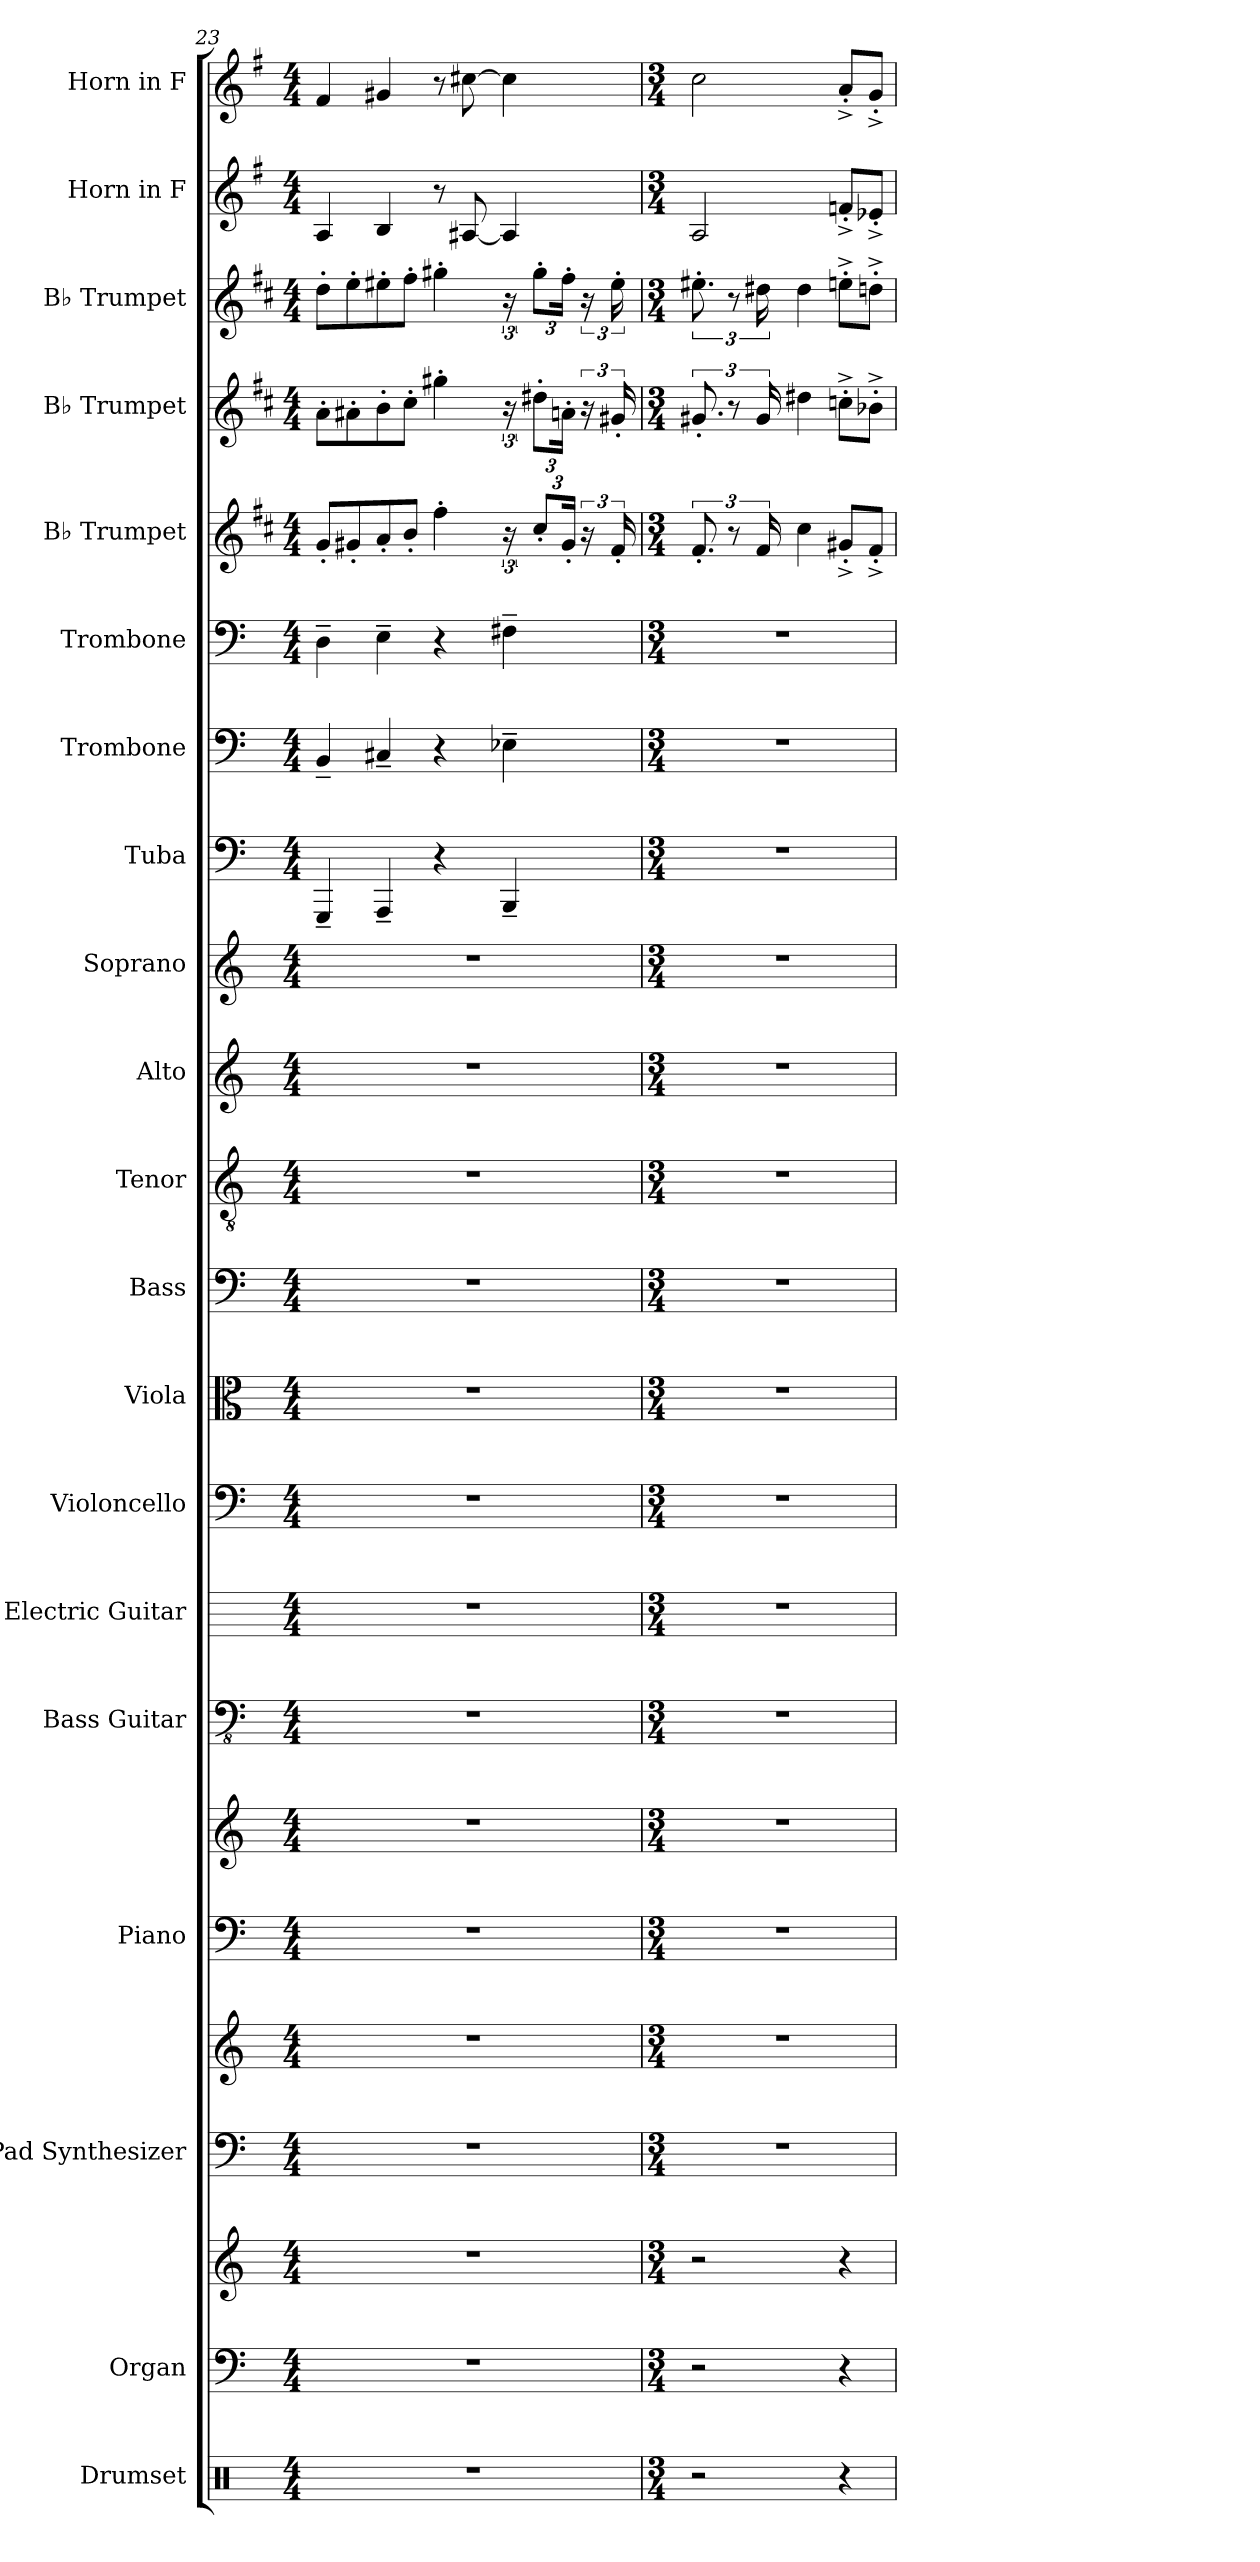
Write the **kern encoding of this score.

**kern	**kern	**kern	**kern	**kern	**kern	**kern	**kern	**kern	**kern	**kern	**kern	**kern	**kern	**kern	**kern	**kern	**kern	**kern	**kern	**kern	**kern	**kern
*part20	*part19	*part19	*part18	*part18	*part17	*part17	*part16	*part15	*part14	*part13	*part12	*part11	*part10	*part9	*part8	*part7	*part6	*part5	*part4	*part3	*part2	*part1
*staff23	*staff22	*staff21	*staff20	*staff19	*staff18	*staff17	*staff16	*staff15	*staff14	*staff13	*staff12	*staff11	*staff10	*staff9	*staff8	*staff7	*staff6	*staff5	*staff4	*staff3	*staff2	*staff1
*I"Drumset	*I"Organ	*	*I"Pad Synthesizer	*	*I"Piano	*	*I"Bass Guitar	*I"Electric Guitar	*I"Violoncello	*I"Viola	*I"Bass	*I"Tenor	*I"Alto	*I"Soprano	*I"Tuba	*I"Trombone	*I"Trombone	*I"B♭ Trumpet	*I"B♭ Trumpet	*I"B♭ Trumpet	*I"Horn in F	*I"Horn in F
*I'Drs.	*I'Org.	*	*I'Synth.	*	*I'Pno.	*	*I'B. Guit.	*I'El. Guit.	*I'Vc.	*I'Vla.	*I'B.	*I'T.	*I'A.	*I'S.	*I'Tba.	*I'Tbn.	*I'Tbn.	*I'B♭ Tpt.	*I'B♭ Tpt.	*I'B♭ Tpt.	*	*
!!LO:PB:g=z
*clefX	*clefF4	*clefG2	*clefF4	*clefG2	*clefF4	*clefG2	*clefFv4	*	*clefF4	*clefC3	*clefF4	*clefGv2	*clefG2	*clefG2	*clefF4	*clefF4	*clefF4	*clefG2	*clefG2	*clefG2	*clefG2	*clefG2
*	*	*	*	*	*	*	*	*	*	*	*	*	*	*	*	*	*	*ITrd1c2	*ITrd1c2	*ITrd1c2	*ITrd4c7	*ITrd4c7
*k[]	*k[]	*k[]	*k[]	*k[]	*k[]	*k[]	*k[]	*k[]	*k[]	*k[]	*k[]	*k[]	*k[]	*k[]	*k[]	*k[]	*k[]	*k[]	*k[]	*k[]	*k[]	*k[]
*M4/4	*M4/4	*M4/4	*M4/4	*M4/4	*M4/4	*M4/4	*M4/4	*M4/4	*M4/4	*M4/4	*M4/4	*M4/4	*M4/4	*M4/4	*M4/4	*M4/4	*M4/4	*M4/4	*M4/4	*M4/4	*M4/4	*M4/4
=23	=23	=23	=23	=23	=23	=23	=23	=23	=23	=23	=23	=23	=23	=23	=23	=23	=23	=23	=23	=23	=23	=23
1r	1r	1r	1r	1r	1r	1r	1r	1r	1r	1r	1r	1r	1r	1r	4GGG~/	4BB~/	4D~\	8f'/L	8g'\L	8cc'\L	4D/	4B/
.	.	.	.	.	.	.	.	.	.	.	.	.	.	.	.	.	.	8f#X'/	8g#X'\	8dd'\	.	.
.	.	.	.	.	.	.	.	.	.	.	.	.	.	.	4AAA~/	4C#X~/	4E~\	8g'/	8a'\	8dd#X'\	4E/	4c#X/
.	.	.	.	.	.	.	.	.	.	.	.	.	.	.	.	.	.	8a'/J	8b'\J	8ee'\J	.	.
.	.	.	.	.	.	.	.	.	.	.	.	.	.	.	4r	4r	4r	4ee'\	4ff#X'\	4ff#X'\	8r	8r
.	.	.	.	.	.	.	.	.	.	.	.	.	.	.	.	.	.	.	.	.	[8D#X/	[8f#X\
.	.	.	.	.	.	.	.	.	.	.	.	.	.	.	4BBB~/	4E-X~\	4F#X~\	24r	24r	24r	4D#/]	4f#\]
.	.	.	.	.	.	.	.	.	.	.	.	.	.	.	.	.	.	12b'/L	12cc#X'\L	12ff#'\L	.	.
.	.	.	.	.	.	.	.	.	.	.	.	.	.	.	.	.	.	24f#'/Jk	24gn'\Jk	24ee'\Jk	.	.
.	.	.	.	.	.	.	.	.	.	.	.	.	.	.	.	.	.	24r	24r	24r	.	.
.	.	.	.	.	.	.	.	.	.	.	.	.	.	.	.	.	.	24e'/	24f#X'/	24dd#'\	.	.
=24	=24	=24	=24	=24	=24	=24	=24	=24	=24	=24	=24	=24	=24	=24	=24	=24	=24	=24	=24	=24	=24	=24
*M3/4	*M3/4	*M3/4	*M3/4	*M3/4	*M3/4	*M3/4	*M3/4	*M3/4	*M3/4	*M3/4	*M3/4	*M3/4	*M3/4	*M3/4	*M3/4	*M3/4	*M3/4	*M3/4	*M3/4	*M3/4	*M3/4	*M3/4
2r	2r	2r	2.r	2.r	2.r	2.r	2.r	2.r	2.r	2.r	2.r	2.r	2.r	2.r	2.r	2.r	2.r	12.e'/	12.f#X'/	12.dd#X'\	2D/	2f\
.	.	.	.	.	.	.	.	.	.	.	.	.	.	.	.	.	.	12r	12r	12r	.	.
.	.	.	.	.	.	.	.	.	.	.	.	.	.	.	.	.	.	24e/	24f#/	24cc#X\	.	.
.	.	.	.	.	.	.	.	.	.	.	.	.	.	.	.	.	.	4b\	4cc#X\	4cc#\	.	.
4r	4r	4r	.	.	.	.	.	.	.	.	.	.	.	.	.	.	.	8f#X'^/L	8b-X'^\L	8ddn'^\L	8B-X'^/L	8d'^/L
.	.	.	.	.	.	.	.	.	.	.	.	.	.	.	.	.	.	8e'^/J	8a-X'^\J	8ccn'^\J	8A-X'^/J	8c'^/J
=	=	=	=	=	=	=	=	=	=	=	=	=	=	=	=	=	=	=	=	=	=	=
*-	*-	*-	*-	*-	*-	*-	*-	*-	*-	*-	*-	*-	*-	*-	*-	*-	*-	*-	*-	*-	*-	*-
